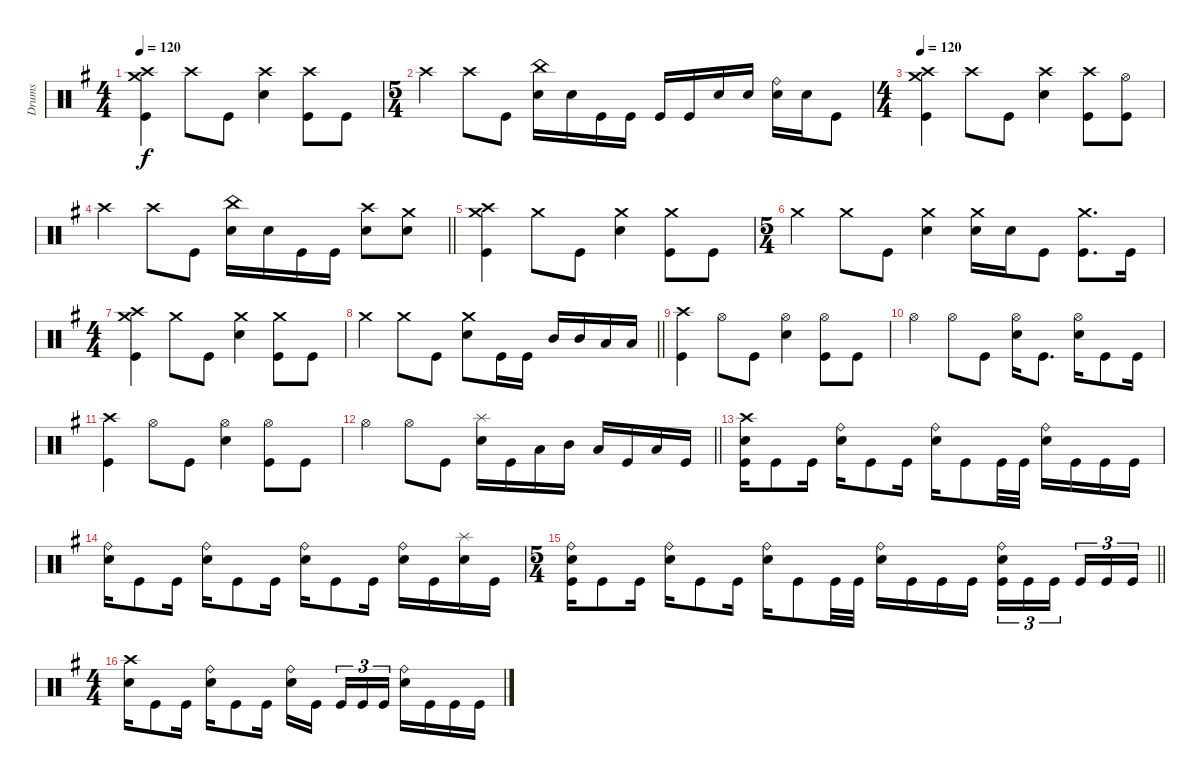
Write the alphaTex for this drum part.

\track ("Drums" "Drums") {instrument percussion}
\staff
\articulation defaults
\ts (4 4)
\tempo 120
\clef neutral
\ks eminor
("Crash high (hit)" "Crash medium (hit)" "Kick (hit)").4{dy f} "Crash high (hit)".8 "Kick (hit)".8 ("Crash high (hit)" "Electric Snare (hit)").4 ("Crash high (hit)" "Kick (hit)").8 "Kick (hit)".8 |
\ts (5 4)
"Crash high (hit)".4 "Crash high (hit)".8 "Kick (hit)".8 ("China (hit)" "Electric Snare (hit)").16 "Electric Snare (hit)".16 "Kick (hit)".16 "Kick (hit)".16 "Kick (hit)".16 "Kick (hit)".16 "Electric Snare (hit)".16 "Electric Snare (hit)".16 ("Ride (bell)" "Electric Snare (hit)").16 "Electric Snare (hit)".16 "Kick (hit)".8 |
\ts (4 4)
\tempo 120
("Crash high (hit)" "Crash medium (hit)" "Kick (hit)").4 "Crash high (hit)".8 "Kick (hit)".8 ("Crash high (hit)" "Electric Snare (hit)").4 ("Crash high (hit)" "Kick (hit)").8 ("Hi-Hat (open)" "Kick (hit)").8 |
\barLineRight lightlight "Crash high (hit)".4 "Crash high (hit)".8 "Kick (hit)".8
("China (hit)" "Electric Snare (hit)").16 "Electric Snare (hit)".16 "Kick (hit)".16 "Kick (hit)".16 ("Crash high (hit)" "Electric Snare (hit)").8 ("Crash medium (hit)" "Electric Snare (hit)").8 |
\section ("" "")
("Crash high (hit)" "Crash medium (hit)" "Kick (hit)").4 "Crash medium (hit)".8 "Kick (hit)".8 ("Crash medium (hit)" "Electric Snare (hit)").4 ("Crash medium (hit)" "Kick (hit)").8 "Kick (hit)".8 |
\ts (5 4)
"Crash medium (hit)".4 "Crash medium (hit)".8 "Kick (hit)".8 ("Crash medium (hit)" "Electric Snare (hit)").4 ("Crash medium (hit)" "Electric Snare (hit)").16 "Electric Snare (hit)".16 "Kick (hit)".8 ("Crash medium (hit)" "Kick (hit)").8{d} "Kick (hit)".16 |
\ts (4 4)
("Crash high (hit)" "Crash medium (hit)" "Kick (hit)").4 "Crash medium (hit)".8 "Kick (hit)".8 ("Crash medium (hit)" "Electric Snare (hit)").4 ("Crash medium (hit)" "Kick (hit)").8 "Kick (hit)".8 |
\barLineRight lightlight "Crash medium (hit)".4 "Crash medium (hit)".8 "Kick (hit)".8
("Crash medium (hit)" "Electric Snare (hit)").8 "Kick (hit)".16 "Kick (hit)".16 "Mid Tom (hit)".16 "Mid Tom (hit)".16 "Low Tom (hit)".16 "Low Tom (hit)".16 |
("Crash high (hit)" "Kick (hit)").4 "Hi-Hat (open)".8 "Kick (hit)".8 ("Hi-Hat (open)" "Electric Snare (hit)").4 ("Hi-Hat (open)" "Kick (hit)").8 "Kick (hit)".8 |
"Hi-Hat (open)".4 "Hi-Hat (open)".8 "Kick (hit)".8 ("Hi-Hat (open)" "Electric Snare (hit)").16 "Kick (hit)".8{d} ("Hi-Hat (open)" "Electric Snare (hit)").16 "Kick (hit)".8 "Kick (hit)".16 |
("Crash high (hit)" "Kick (hit)").4 "Hi-Hat (open)".8 "Kick (hit)".8 ("Hi-Hat (open)" "Electric Snare (hit)").4 ("Hi-Hat (open)" "Kick (hit)").8 "Kick (hit)".8 |
\barLineRight lightlight "Hi-Hat (open)".4 "Hi-Hat (open)".8 "Kick (hit)".8
("Splash (hit)" "Electric Snare (hit)").16 "Kick (hit)".16 "Low Tom (hit)".16 "Mid Tom (hit)".16 "Low Floor Tom (hit)".16 "Kick (hit)".16 "Low Floor Tom (hit)".16 "Kick (hit)".16 |
("Crash high (hit)" "Electric Snare (hit)" "Kick (hit)").16 "Kick (hit)".8 "Kick (hit)".16 ("Ride (bell)" "Electric Snare (hit)").16 "Kick (hit)".8 "Kick (hit)".16 ("Ride (bell)" "Electric Snare (hit)").16 "Kick (hit)".8 "Kick (hit)".32 "Kick (hit)".32 ("Ride (bell)" "Electric Snare (hit)").16 "Kick (hit)".16 "Kick (hit)".16 "Kick (hit)".16 |
("Ride (bell)" "Electric Snare (hit)").16 "Kick (hit)".8 "Kick (hit)".16 ("Ride (bell)" "Electric Snare (hit)").16 "Kick (hit)".8 "Kick (hit)".16 ("Ride (bell)" "Electric Snare (hit)").16 "Kick (hit)".8 "Kick (hit)".16 ("Ride (bell)" "Electric Snare (hit)").16 "Kick (hit)".16 ("Splash (hit)" "Electric Snare (hit)").16 "Kick (hit)".16 |
\ts (5 4)
\barLineRight lightlight
("Ride (bell)" "Electric Snare (hit)" "Kick (hit)").16 "Kick (hit)".8 "Kick (hit)".16 ("Ride (bell)" "Electric Snare (hit)").16 "Kick (hit)".8 "Kick (hit)".16 ("Ride (bell)" "Electric Snare (hit)").16 "Kick (hit)".8 "Kick (hit)".32 "Kick (hit)".32 ("Ride (bell)" "Electric Snare (hit)").16 "Kick (hit)".16 "Kick (hit)".16 "Kick (hit)".16 ("Ride (bell)" "Electric Snare (hit)" "Kick (hit)").16{tu (3 2)} "Kick (hit)".16{tu (3 2)} "Kick (hit)".16{tu (3 2) beam splitsecondary} "Kick (hit)".16{tu (3 2)} "Kick (hit)".16{tu (3 2)} "Kick (hit)".16{tu (3 2)} |
\ts (4 4)
\section ("" "")
("Crash high (hit)" "Electric Snare (hit)").16 "Kick (hit)".8 "Kick (hit)".16 ("Ride (bell)" "Electric Snare (hit)").16 "Kick (hit)".8 "Kick (hit)".16 ("Ride (bell)" "Electric Snare (hit)").16 "Kick (hit)".16{beam splitsecondary} "Kick (hit)".16{tu (3 2)} "Kick (hit)".16{tu (3 2)} "Kick (hit)".16{tu (3 2)} ("Ride (bell)" "Electric Snare (hit)").16 "Kick (hit)".16 "Kick (hit)".16 "Kick (hit)".16
